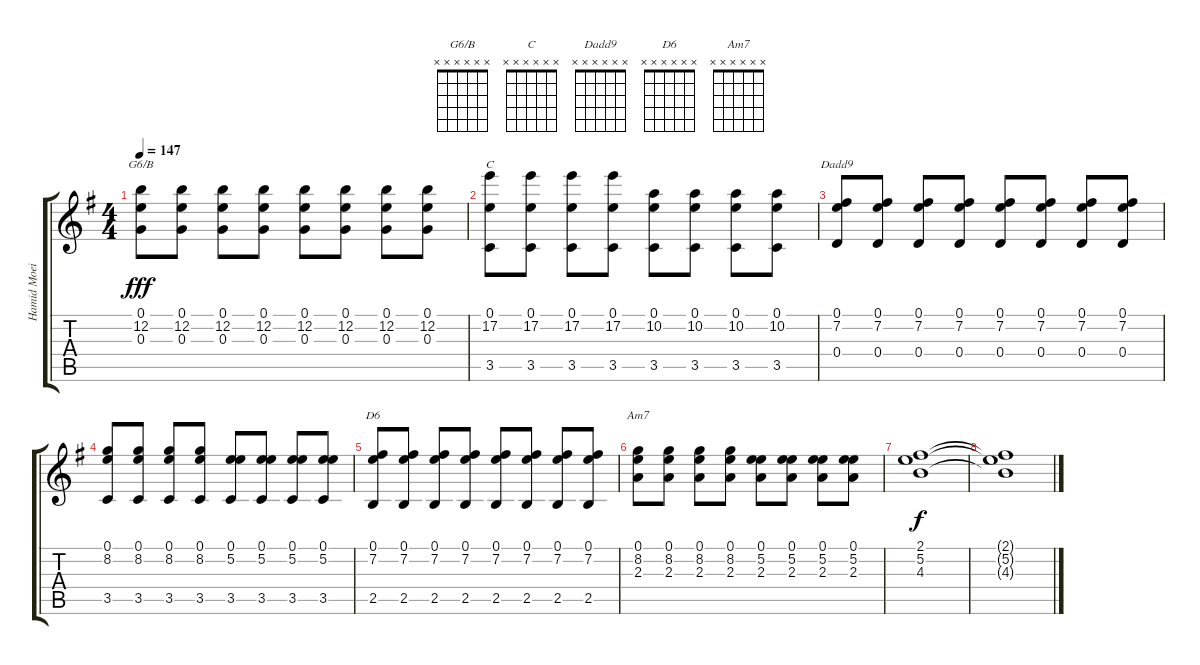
\track ("Hamid Moeini" "Hamid Moei") {instrument distortionguitar}
\staff {score tabs}
\tuning (E4 B3 G3 D3 A2 E2) {hide}
\chord ("G6/B" x x x x x x)
\chord ("C" x x x x x x)
\chord ("Dadd9" x x x x x x)
\chord ("D6" x x x x x x)
\chord ("Am7" x x x x x x)
\ts (4 4)
\tempo 147
\clef g2
\ks eminor
(0.1 12.2 0.3).8{ch "G6/B" dy fff} (0.1 12.2 0.3).8 (0.1 12.2 0.3).8 (0.1 12.2 0.3).8 (0.1 12.2 0.3).8 (0.1 12.2 0.3).8 (0.1 12.2 0.3).8 (0.1 12.2 0.3).8 |
(0.1 17.2 3.5).8{ch "C"} (0.1 17.2 3.5).8 (0.1 17.2 3.5).8 (0.1 17.2 3.5).8 (0.1 10.2 3.5).8 (0.1 10.2 3.5).8 (0.1 10.2 3.5).8 (0.1 10.2 3.5).8 |
(0.1 7.2 0.4).8{ch "Dadd9"} (0.1 7.2 0.4).8 (0.1 7.2 0.4).8 (0.1 7.2 0.4).8 (0.1 7.2 0.4).8 (0.1 7.2 0.4).8 (0.1 7.2 0.4).8 (0.1 7.2 0.4).8 |
(0.1 8.2 3.5).8 (0.1 8.2 3.5).8 (0.1 8.2 3.5).8 (0.1 8.2 3.5).8 (0.1 5.2 3.5).8 (0.1 5.2 3.5).8 (0.1 5.2 3.5).8 (0.1 5.2 3.5).8 |
(0.1 7.2 2.5).8{ch "D6"} (0.1 7.2 2.5).8 (0.1 7.2 2.5).8 (0.1 7.2 2.5).8 (0.1 7.2 2.5).8 (0.1 7.2 2.5).8 (0.1 7.2 2.5).8 (0.1 7.2 2.5).8 |
(0.1 8.2 2.3).8{ch "Am7"} (0.1 8.2 2.3).8 (0.1 8.2 2.3).8 (0.1 8.2 2.3).8 (0.1 5.2 2.3).8 (0.1 5.2 2.3).8 (0.1 5.2 2.3).8 (0.1 5.2 2.3).8 |
(2.1 5.2 4.3).1{dy f} |
(2.1{t} 5.2{t} 4.3{t}).1
